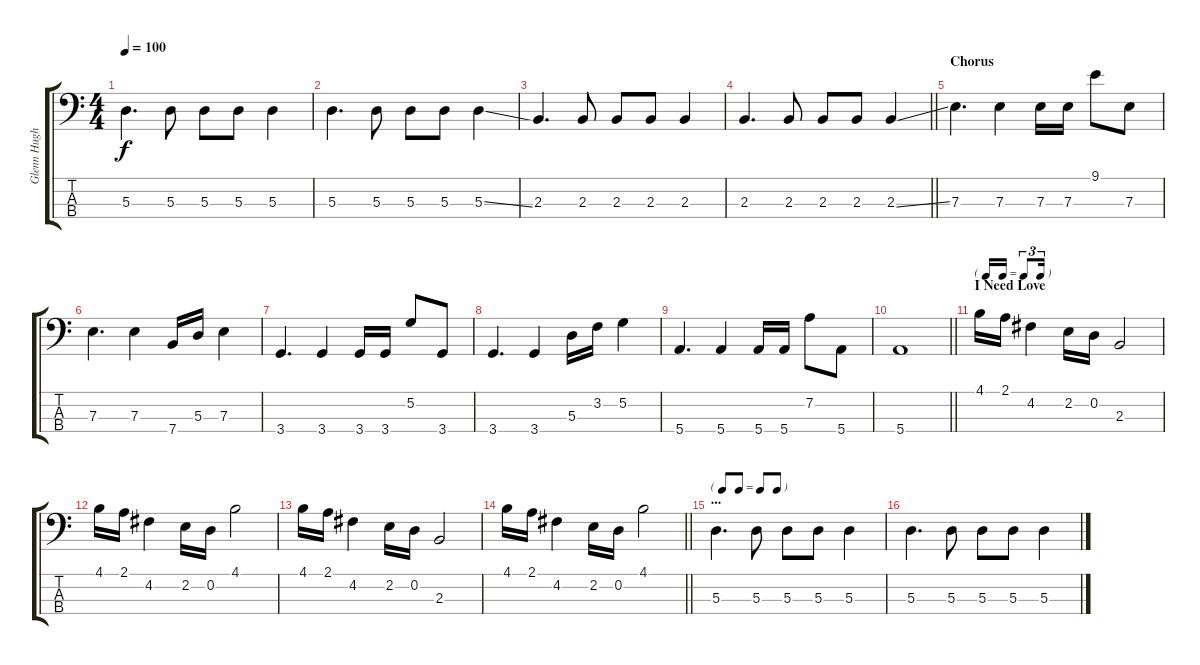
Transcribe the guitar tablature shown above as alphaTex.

\track ("Glenn Hughes" "Glenn Hugh") {instrument electricbasspick}
\staff {score tabs}
\tuning (G2 D2 A1 E1) {hide}
\ts (4 4)
\tempo 100
\clef f4
\ks c
5.3.4{d dy f} 5.3.8 5.3.8 5.3.8 5.3.4 |
5.3.4{d} 5.3.8 5.3.8 5.3.8 5.3{ss}.4 |
2.3.4{d} 2.3.8 2.3.8 2.3.8 2.3.4 |
\barLineRight lightlight
2.3.4{d} 2.3.8 2.3.8 2.3.8 2.3{ss}.4 |
\section ("" "Chorus")
7.3.4{d} 7.3.4 7.3.16 7.3.16 9.1.8 7.3.8 |
7.3.4{d} 7.3.4 7.4.16 5.3.16 7.3.4 |
3.4.4{d} 3.4.4 3.4.16 3.4.16 5.2.8 3.4.8 |
3.4.4{d} 3.4.4 5.3.16 3.2.16 5.2.4 |
5.4.4{d} 5.4.4 5.4.16 5.4.16 7.2.8 5.4.8 |
\barLineRight lightlight
5.4.1 |
\tf triplet16th
\section ("" "I Need Love")
4.1.16 2.1.16 4.2.4 2.2.16 0.2.16 2.3.2 |
4.1.16 2.1.16 4.2.4 2.2.16 0.2.16 4.1.2 |
4.1.16 2.1.16 4.2.4 2.2.16 0.2.16 2.3.2 |
\barLineRight lightlight
4.1.16 2.1.16 4.2.4 2.2.16 0.2.16 4.1.2 |
\tf none
\section ("" "...")
5.3.4{d} 5.3.8 5.3.8 5.3.8 5.3.4 |
5.3.4{d} 5.3.8 5.3.8 5.3.8 5.3{ss}.4
